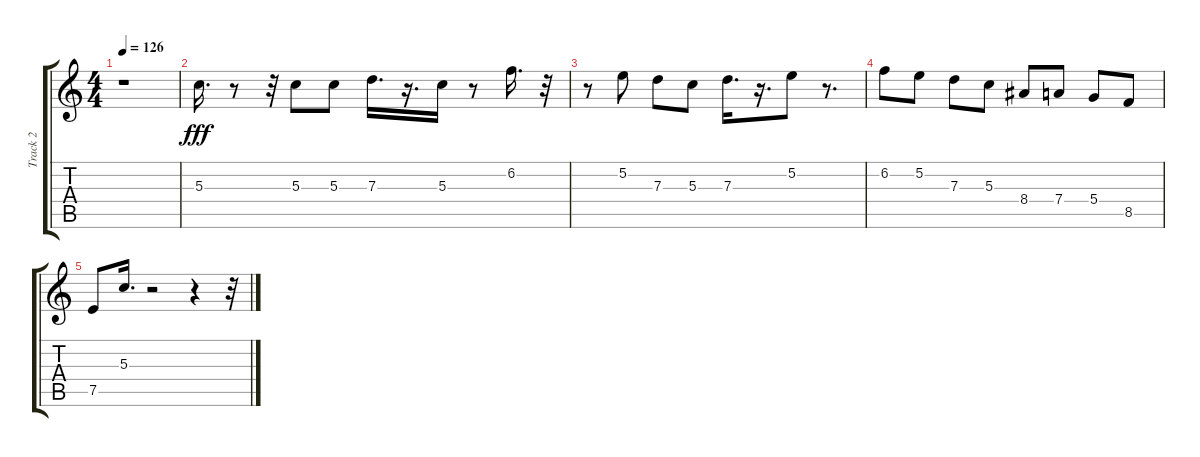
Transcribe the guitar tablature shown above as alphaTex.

\track ("Track 2" "Track 2") {instrument acousticguitarsteel}
\staff {score tabs}
\tuning (E4 B3 G3 D3 A2 E2) {hide}
\ts (4 4)
\tempo 126
\clef g2
\ks c
r.1{dy fff} |
5.3.16{d} r.8 r.32 5.3.8 5.3.8 7.3.16{d} r.16{d} 5.3.16 r.8 6.2.16{d} r.32 |
r.8 5.2.8 7.3.8 5.3.8 7.3.16{d} r.16{d} 5.2.8 r.8{d} |
6.2.8 5.2.8 7.3.8 5.3.8 8.4.8 7.4.8 5.4.8 8.5.8 |
7.5.8 5.3.16{d} r.2 r.4 r.32
